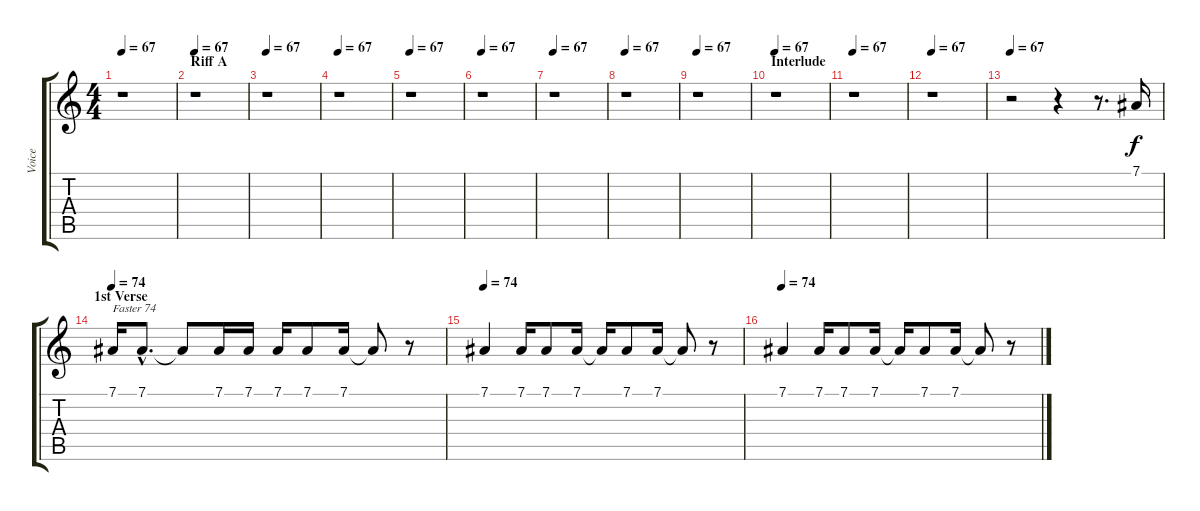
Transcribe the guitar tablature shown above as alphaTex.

\track ("Voice" "Voice") {instrument lead6voice}
\staff {score tabs}
\tuning (Eb4 Bb3 Gb3 Db3 Ab2 Eb2) {hide}
\ts (4 4)
\tempo 67
\clef g2
\ks c
r.1{dy f} |
\section ("" "Riff A")
\tempo 67
r.1 |
\tempo 67
r.1 |
\tempo 67
r.1 |
\tempo 67
r.1 |
\tempo 67
r.1 |
\tempo 67
r.1 |
\tempo 67
r.1 |
\tempo 67
r.1 |
\section ("" "Interlude")
\tempo 67
r.1 |
\tempo 67
r.1 |
\tempo 67
r.1 |
\tempo 67
r.2 r.4 r.8{d} 7.1.16 |
\section ("" "1st Verse")
\tempo 74
7.1.16{txt "Faster 74"} 7.1{hac}.8{d} 7.1{t}.8 7.1.16 7.1.16 7.1.16 7.1.8 7.1.16 7.1{t}.8 r.8 |
\tempo 74
7.1.4 7.1.16 7.1.8 7.1.16 7.1{t}.16 7.1.8 7.1.16 7.1{t}.8 r.8 |
\tempo 74
7.1.4 7.1.16 7.1.8 7.1.16 7.1{t}.16 7.1.8 7.1.16 7.1{t}.8 r.8
